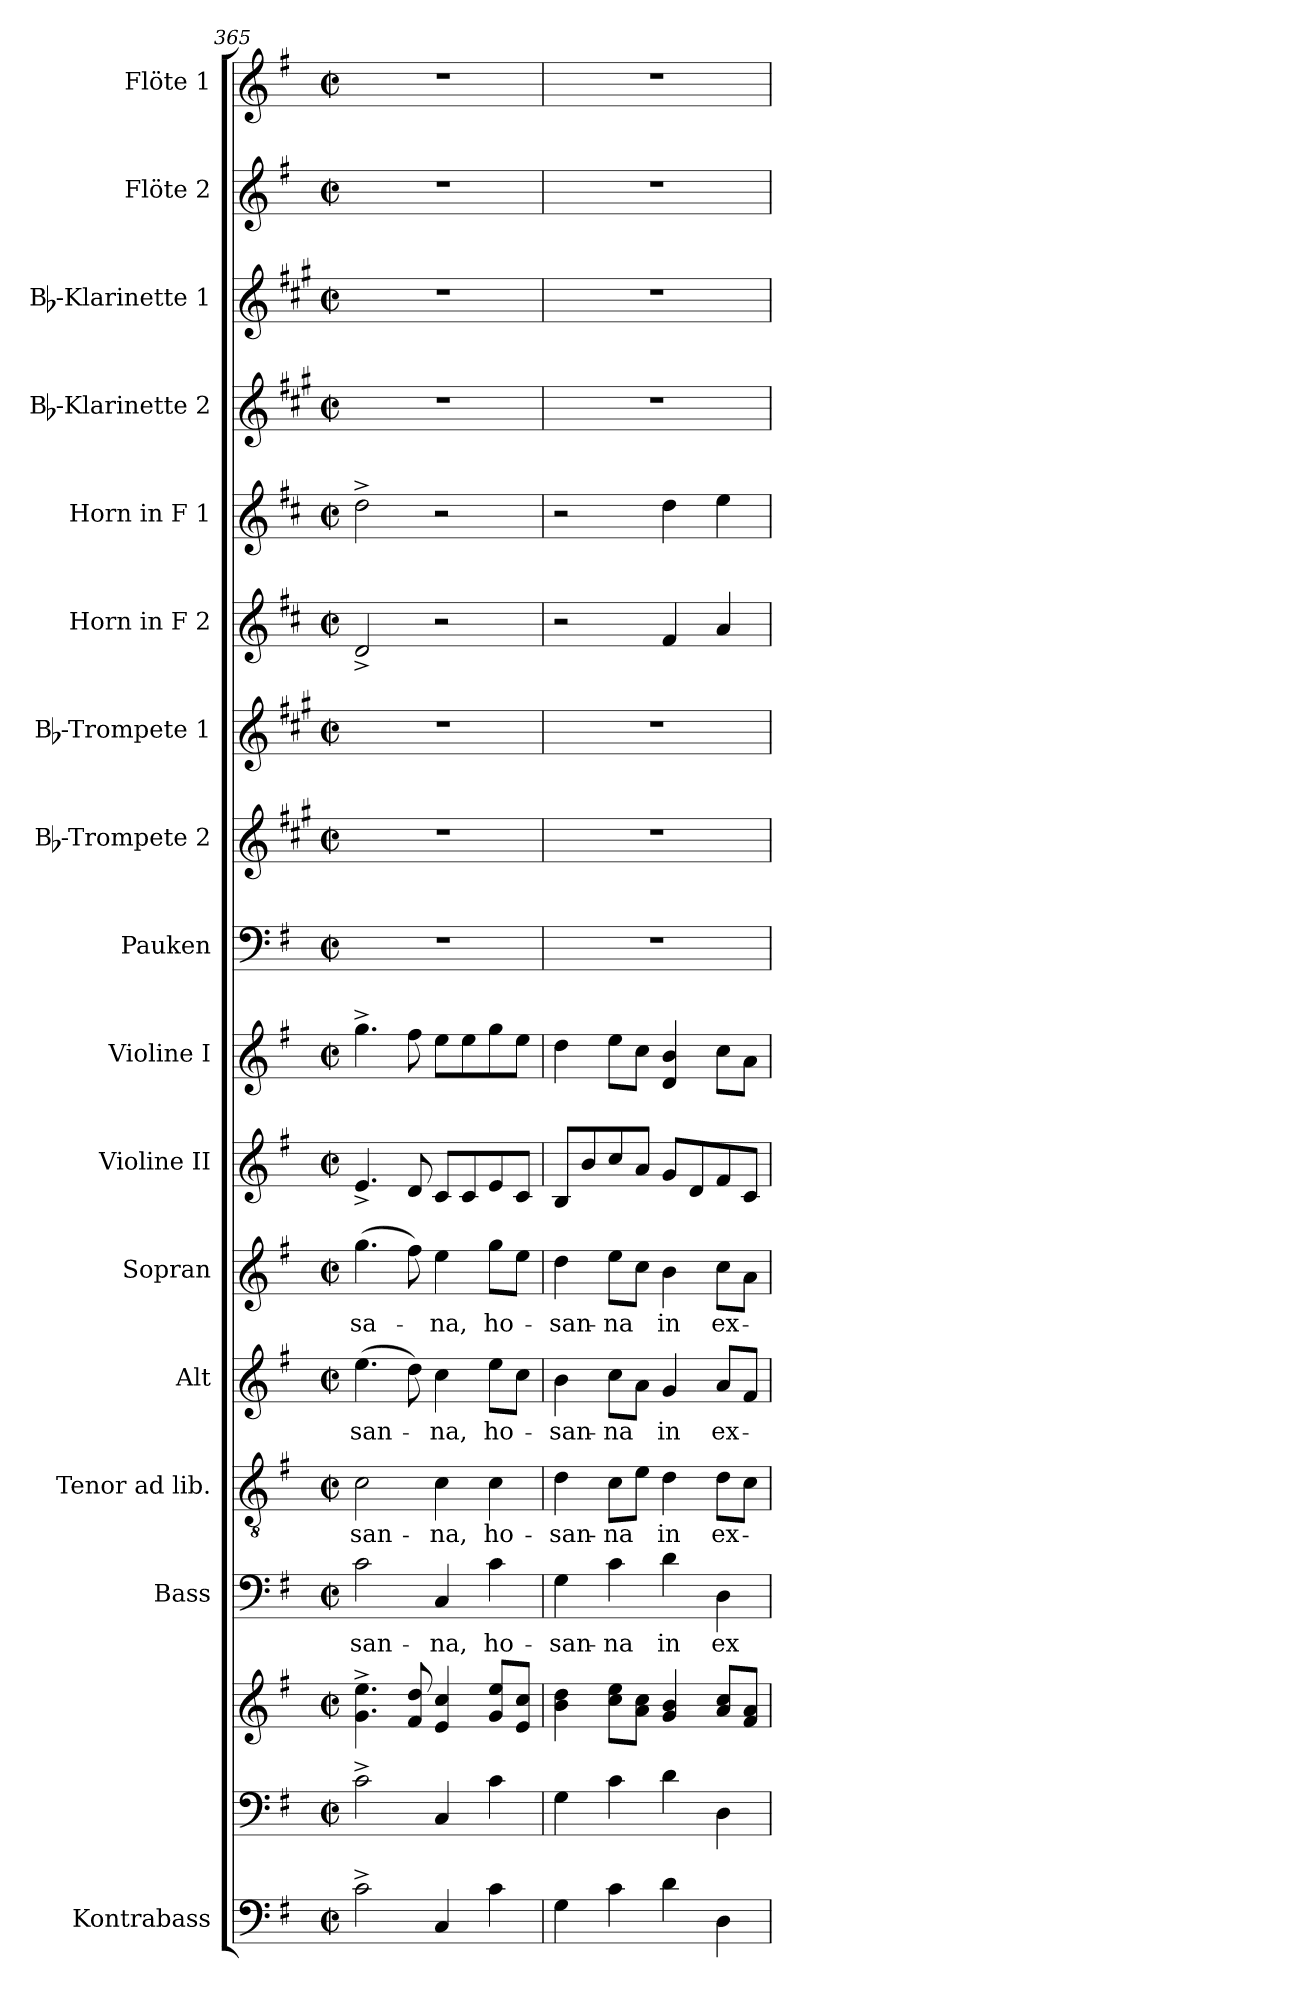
**kern	**kern	**kern	**kern	**text	**kern	**text	**kern	**text	**kern	**text	**kern	**kern	**kern	**kern	**kern	**kern	**kern	**kern	**kern	**kern	**kern
*part17	*part16	*part16	*part15	*part15	*part14	*part14	*part13	*part13	*part12	*part12	*part11	*part10	*part9	*part8	*part7	*part6	*part5	*part4	*part3	*part2	*part1
*staff18	*staff17	*staff16	*staff15	*staff15	*staff14	*staff14	*staff13	*staff13	*staff12	*staff12	*staff11	*staff10	*staff9	*staff8	*staff7	*staff6	*staff5	*staff4	*staff3	*staff2	*staff1
*I"Kontrabass	*	*	*I"Bass	*	*I"Tenor ad lib.	*	*I"Alt	*	*I"Sopran	*	*I"Violine II	*I"Violine I	*I"Pauken	*I"Bb-Trompete 2	*I"Bb-Trompete 1	*I"Horn in F 2	*I"Horn in F 1	*I"Bb-Klarinette 2	*I"Bb-Klarinette 1	*I"Flöte 2	*I"Flöte 1
*I'Kb.	*	*	*I'B.	*	*I'T.	*	*I'A.	*	*I'S.	*	*I'Vl. II	*I'Vl. I	*I'Pk.	*I'Bb Trp. 2	*I'Bb Trp. 1	*	*	*I'Bb Kl. 2	*I'Bb Kl. 1	*I'Fl. 2	*I'Fl. 1
*clefF4	*clefF4	*clefG2	*clefF4	*	*clefGv2	*	*clefG2	*	*clefG2	*	*clefG2	*clefG2	*clefF4	*clefG2	*clefG2	*clefG2	*clefG2	*clefG2	*clefG2	*clefG2	*clefG2
*ITrd7c12	*	*	*	*	*	*	*	*	*	*	*	*	*	*ITrd1c2	*ITrd1c2	*ITrd4c7	*ITrd4c7	*ITrd1c2	*ITrd1c2	*	*
*k[f#]	*k[f#]	*k[f#]	*k[f#]	*	*k[f#]	*	*k[f#]	*	*k[f#]	*	*k[f#]	*k[f#]	*k[f#]	*k[f#]	*k[f#]	*k[f#]	*k[f#]	*k[f#]	*k[f#]	*k[f#]	*k[f#]
*G:	*G:	*G:	*G:	*	*G:	*	*G:	*	*G:	*	*G:	*G:	*G:	*G:	*G:	*G:	*G:	*G:	*G:	*G:	*G:
*M2/2	*M2/2	*M2/2	*M2/2	*	*M2/2	*	*M2/2	*	*M2/2	*	*M2/2	*M2/2	*M2/2	*M2/2	*M2/2	*M2/2	*M2/2	*M2/2	*M2/2	*M2/2	*M2/2
*met(c|)	*met(c|)	*met(c|)	*met(c|)	*	*met(c|)	*	*met(c|)	*	*met(c|)	*	*met(c|)	*met(c|)	*met(c|)	*met(c|)	*met(c|)	*met(c|)	*met(c|)	*met(c|)	*met(c|)	*met(c|)	*met(c|)
=365	=365	=365	=365	=365	=365	=365	=365	=365	=365	=365	=365	=365	=365	=365	=365	=365	=365	=365	=365	=365	=365
!	!	!	!	!LO:LY:b	!	!LO:LY:b	!	!LO:LY:b	!	!LO:LY:b	!	!	!	!	!	!	!	!	!	!	!
2C^>\	2c^>\	4.g\^> 4.ee\^>	2c\	-san-	2c\	-san-	(>4.ee\	-san-	(>4.gg\	-sa-	4.e^</	4.gg^>\	1r	1r	1r	2G^</	2g^>\	1r	1r	1r	1r
.	.	8f#/ 8dd/	.	.	.	.	8dd\)	.	8ff#\)	.	8d/	8ff#\	.	.	.	.	.	.	.	.	.
!	!	!	!	!LO:LY:b	!	!LO:LY:b	!	!LO:LY:b	!	!LO:LY:b	!	!	!	!	!	!	!	!	!	!	!
4CC/	4C/	4e/ 4cc/	4C/	-na,	4c\	-na,	4cc\	-na,	4ee\	-na,	8c/L	8ee\L	.	.	.	2r	2r	.	.	.	.
.	.	.	.	.	.	.	.	.	.	.	8c/	8ee\	.	.	.	.	.	.	.	.	.
!	!	!	!	!LO:LY:b	!	!LO:LY:b	!	!LO:LY:b	!	!LO:LY:b	!	!	!	!	!	!	!	!	!	!	!
4C\	4c\	8g/ 8ee/L	4c\	ho-	4c\	ho-	8ee\L	ho-	8gg\L	ho-	8e/	8gg\	.	.	.	.	.	.	.	.	.
.	.	8e/ 8cc/J	.	.	.	.	8cc\J	.	8ee\J	.	8c/J	8ee\J	.	.	.	.	.	.	.	.	.
!!LO:PB:g=z
=366	=366	=366	=366	=366	=366	=366	=366	=366	=366	=366	=366	=366	=366	=366	=366	=366	=366	=366	=366	=366	=366
!	!	!	!	!LO:LY:b	!	!LO:LY:b	!	!LO:LY:b	!	!LO:LY:b	!	!	!	!	!	!	!	!	!	!	!
4GG\	4G\	4b\ 4dd\	4G\	-san-	4d\	-san-	4b\	-san-	4dd\	-san-	8B/L	4dd\	1r	1r	1r	2r	2r	1r	1r	1r	1r
.	.	.	.	.	.	.	.	.	.	.	8b/	.	.	.	.	.	.	.	.	.	.
!	!	!	!	!LO:LY:b	!	!LO:LY:b	!	!LO:LY:b	!	!LO:LY:b	!	!	!	!	!	!	!	!	!	!	!
4C\	4c\	8cc\ 8ee\L	4c\	-na	8c\L	-na	8cc\L	-na	8ee\L	-na	8cc/	8ee\L	.	.	.	.	.	.	.	.	.
.	.	8a\ 8cc\J	.	.	8e\J	.	8a\J	.	8cc\J	.	8a/J	8cc\J	.	.	.	.	.	.	.	.	.
!	!	!	!	!LO:LY:b	!	!LO:LY:b	!	!LO:LY:b	!	!LO:LY:b	!	!	!	!	!	!	!	!	!	!	!
4D\	4d\	4g/ 4b/	4d\	in	4d\	in	4g/	in	4b\	in	8g/L	4d/ 4b/	.	.	.	4B/	4g\	.	.	.	.
.	.	.	.	.	.	.	.	.	.	.	8d/	.	.	.	.	.	.	.	.	.	.
!	!	!	!	!LO:LY:b	!	!LO:LY:b	!	!LO:LY:b	!	!LO:LY:b	!	!	!	!	!	!	!	!	!	!	!
4DD\	4D\	8a/ 8cc/L	4D\	ex-	8d\L	ex-	8a/L	ex-	8cc\L	ex-	8f#/	8cc\L	.	.	.	4d/	4a\	.	.	.	.
.	.	8f#/ 8a/J	.	.	8c\J	.	8f#/J	.	8a\J	.	8c/J	8a\J	.	.	.	.	.	.	.	.	.
=	=	=	=	=	=	=	=	=	=	=	=	=	=	=	=	=	=	=	=	=	=
*-	*-	*-	*-	*-	*-	*-	*-	*-	*-	*-	*-	*-	*-	*-	*-	*-	*-	*-	*-	*-	*-
